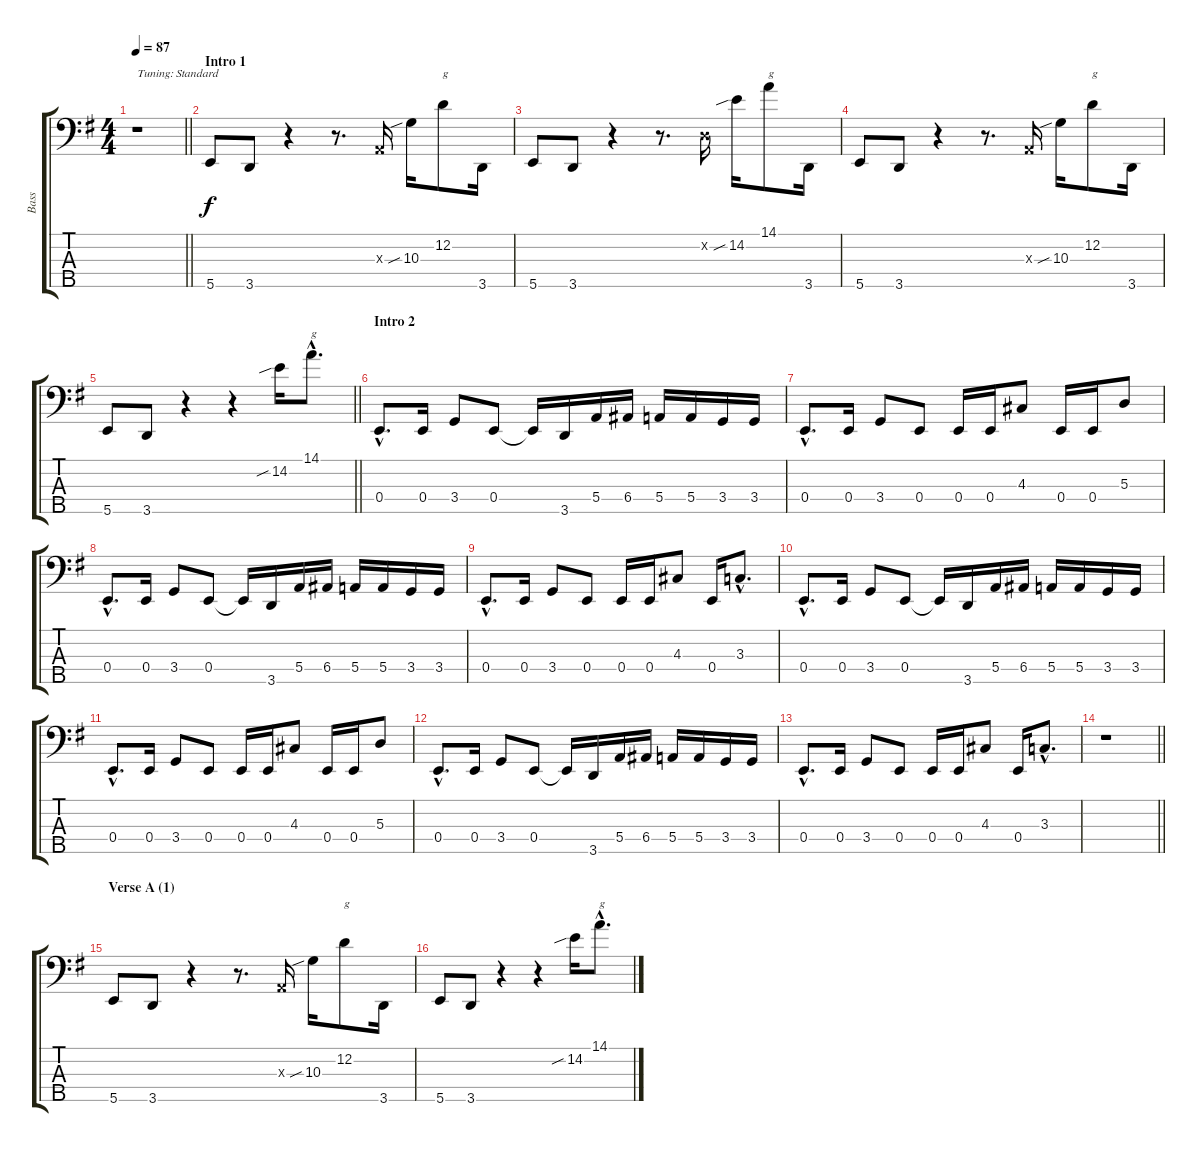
\track ("Bass" "Bass") {instrument electricbassfinger}
\staff {score tabs}
\tuning (G2 D2 A1 E1 B0) {hide}
\ts (4 4)
\tempo 87
\clef f4
\barLineRight lightlight
\ks g
r.1{txt "Tuning: Standard" dy f instrument electricbassfinger} |
\section ("" "Intro 1")
5.5.8 3.5.8 r.4 r.8{d} 0.3{x}.16 10.3{sib}.16 12.2.8{txt "g"} 3.5.16 |
5.5.8 3.5.8 r.4 r.8{d} 0.2{x}.16 14.2{sib}.16 14.1.8{txt "g"} 3.5.16 |
5.5.8 3.5.8 r.4 r.8{d} 0.3{x}.16 10.3{sib}.16 12.2.8{txt "g"} 3.5.16 |
\barLineRight lightlight
5.5.8 3.5.8 r.4 r.4 14.2{sib}.16 14.1{hac}.8{d txt "g"} |
\section ("" "Intro 2")
0.4{hac}.8{d} 0.4.16 3.4.8 0.4.8 0.4{t}.16 3.5.16 5.4.16 6.4.16 5.4.16 5.4.16 3.4.16 3.4.16 |
0.4{hac}.8{d} 0.4.16 3.4.8 0.4.8 0.4.16 0.4.16 4.3.8 0.4.16 0.4.16 5.3.8 |
0.4{hac}.8{d} 0.4.16 3.4.8 0.4.8 0.4{t}.16 3.5.16 5.4.16 6.4.16 5.4.16 5.4.16 3.4.16 3.4.16 |
0.4{hac}.8{d} 0.4.16 3.4.8 0.4.8 0.4.16 0.4.16 4.3.8 0.4.16 3.3{hac}.8{d} |
0.4{hac}.8{d} 0.4.16 3.4.8 0.4.8 0.4{t}.16 3.5.16 5.4.16 6.4.16 5.4.16 5.4.16 3.4.16 3.4.16 |
0.4{hac}.8{d} 0.4.16 3.4.8 0.4.8 0.4.16 0.4.16 4.3.8 0.4.16 0.4.16 5.3.8 |
0.4{hac}.8{d} 0.4.16 3.4.8 0.4.8 0.4{t}.16 3.5.16 5.4.16 6.4.16 5.4.16 5.4.16 3.4.16 3.4.16 |
0.4{hac}.8{d} 0.4.16 3.4.8 0.4.8 0.4.16 0.4.16 4.3.8 0.4.16 3.3{hac}.8{d} |
\barLineRight lightlight
r.1 |
\section ("" "Verse A (1)")
5.5.8 3.5.8 r.4 r.8{d} 0.3{x}.16 10.3{sib}.16 12.2.8{txt "g"} 3.5.16 |
5.5.8 3.5.8 r.4 r.4 14.2{sib}.16 14.1{hac}.8{d txt "g"}
